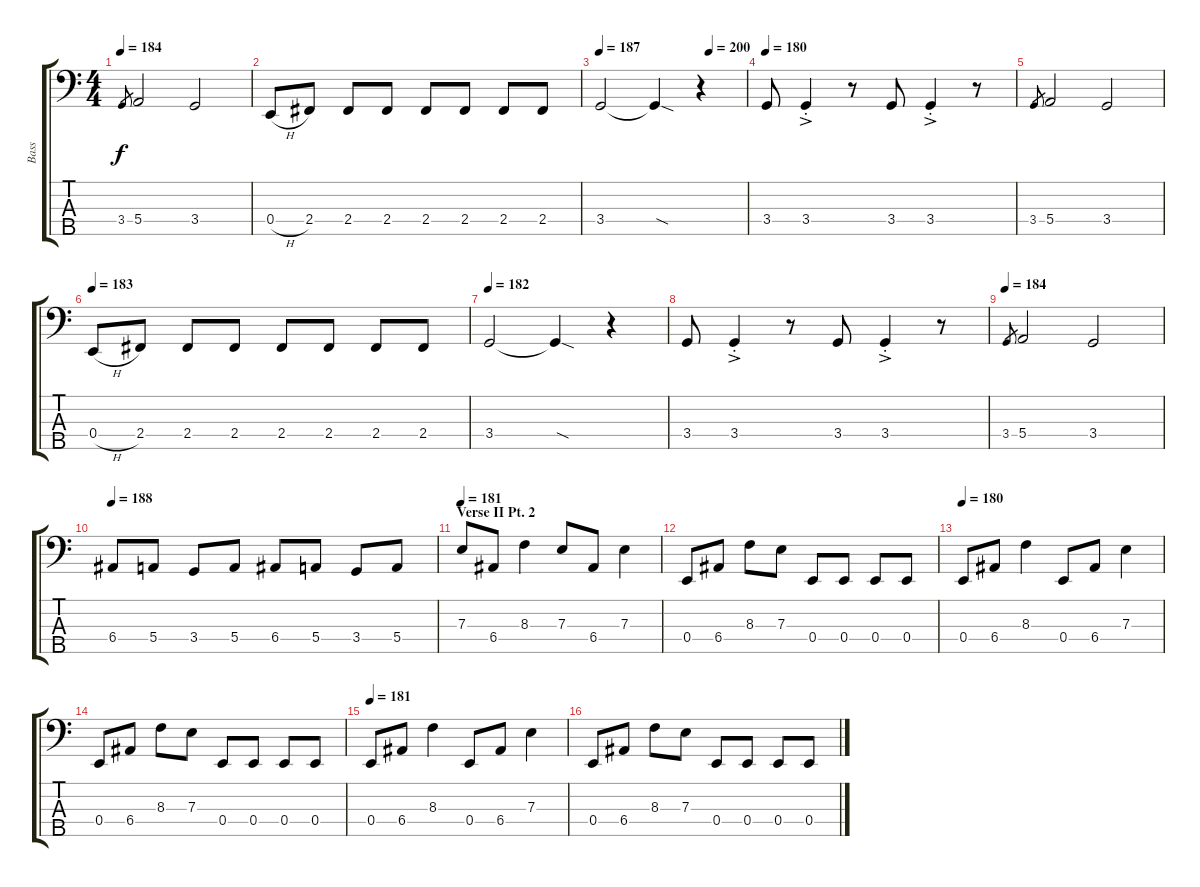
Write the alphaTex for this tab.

\track ("Bass" "Bass") {instrument electricbasspick}
\staff {score tabs}
\tuning (G2 D2 A1 E1 B0) {hide}
\ts (4 4)
\tempo 184
\clef f4
\ks c
3.4.8{gr dy f} 5.4.2 3.4.2 |
0.4{h}.8 2.4.8 2.4.8 2.4.8 2.4.8 2.4.8 2.4.8 2.4.8 |
\tempo 187
\tempo (200 0.75)
3.4.2 3.4{sod t}.4 r.4 |
\tempo 180
3.4.8 3.4{ac st}.4 r.8 3.4.8 3.4{ac st}.4 r.8 |
3.4.8{gr} 5.4.2 3.4.2 |
\tempo 183
0.4{h}.8 2.4.8 2.4.8 2.4.8 2.4.8 2.4.8 2.4.8 2.4.8 |
\tempo 182
3.4.2 3.4{sod t}.4 r.4 |
3.4.8 3.4{ac st}.4 r.8 3.4.8 3.4{ac st}.4 r.8 |
\tempo 184
3.4.8{gr} 5.4.2 3.4.2 |
\tempo 188
6.4.8 5.4.8 3.4.8 5.4.8 6.4.8 5.4.8 3.4.8 5.4.8 |
\section ("" "Verse II Pt. 2")
\tempo 181
7.3.8 6.4.8 8.3.4 7.3.8 6.4.8 7.3.4 |
0.4.8 6.4.8 8.3.8 7.3.8 0.4.8 0.4.8 0.4.8 0.4.8 |
\tempo 180
0.4.8 6.4.8 8.3.4 0.4.8 6.4.8 7.3.4 |
0.4.8 6.4.8 8.3.8 7.3.8 0.4.8 0.4.8 0.4.8 0.4.8 |
\tempo 181
0.4.8 6.4.8 8.3.4 0.4.8 6.4.8 7.3.4 |
0.4.8 6.4.8 8.3.8 7.3.8 0.4.8 0.4.8 0.4.8 0.4.8
